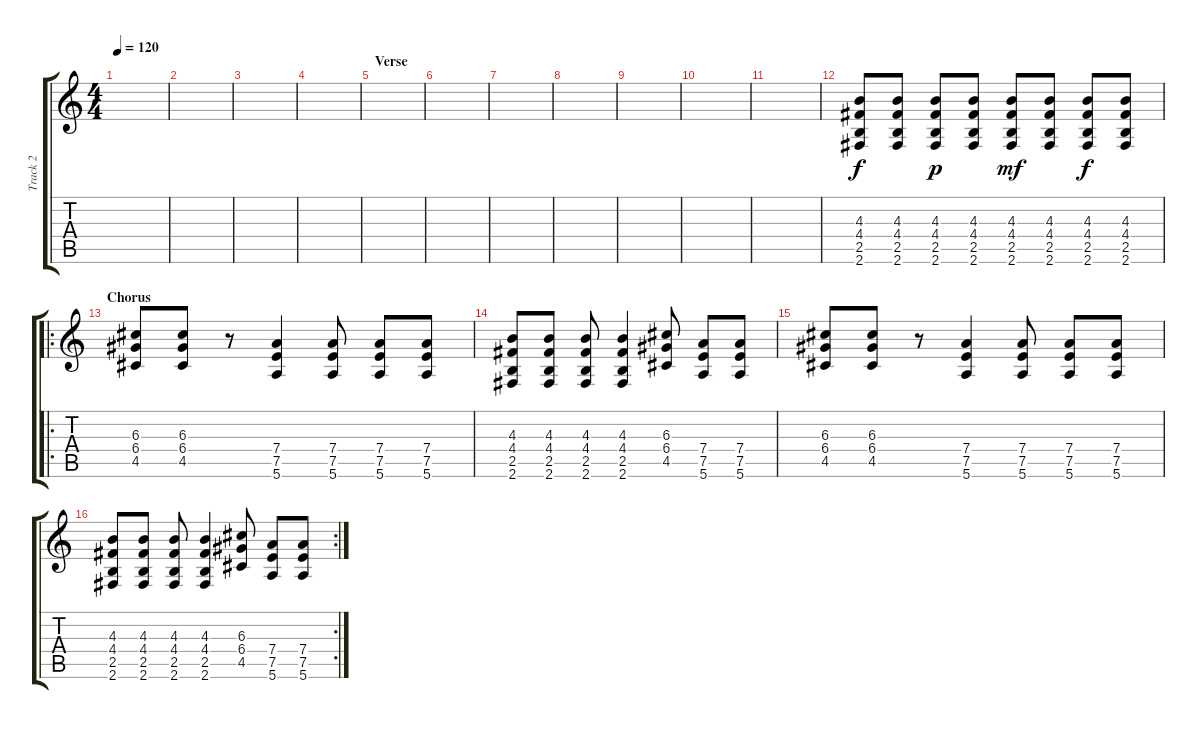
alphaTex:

\track ("Track 2" "Track 2") {instrument distortionguitar}
\staff {score tabs}
\tuning (E4 B3 G3 D3 A2 E2) {hide}
\ts (4 4)
\tempo 120
\clef g2
\ks c
|
|
|
|
\section ("" "Verse")
|
|
|
|
|
|
|
(4.3 4.4 2.5 2.6).8 (4.3 4.4 2.5 2.6).8 (4.3 4.4 2.5 2.6).8{dy p} (4.3 4.4 2.5 2.6).8 (4.3 4.4 2.5 2.6).8{dy mf} (4.3 4.4 2.5 2.6).8 (4.3 4.4 2.5 2.6).8{dy f} (4.3 4.4 2.5 2.6).8 |
\ro
\section ("" "Chorus")
(6.3 6.4 4.5).8 (6.3 6.4 4.5).8 r.8 (7.4 7.5 5.6).4 (7.4 7.5 5.6).8 (7.4 7.5 5.6).8 (7.4 7.5 5.6).8 |
(4.3 4.4 2.5 2.6).8 (4.3 4.4 2.5 2.6).8 (4.3 4.4 2.5 2.6).8 (4.3 4.4 2.5 2.6).4 (6.3 6.4 4.5).8 (7.4 7.5 5.6).8 (7.4 7.5 5.6).8 |
(6.3 6.4 4.5).8 (6.3 6.4 4.5).8 r.8 (7.4 7.5 5.6).4 (7.4 7.5 5.6).8 (7.4 7.5 5.6).8 (7.4 7.5 5.6).8 |
\rc 2
(4.3 4.4 2.5 2.6).8 (4.3 4.4 2.5 2.6).8 (4.3 4.4 2.5 2.6).8 (4.3 4.4 2.5 2.6).4 (6.3 6.4 4.5).8 (7.4 7.5 5.6).8 (7.4 7.5 5.6).8
